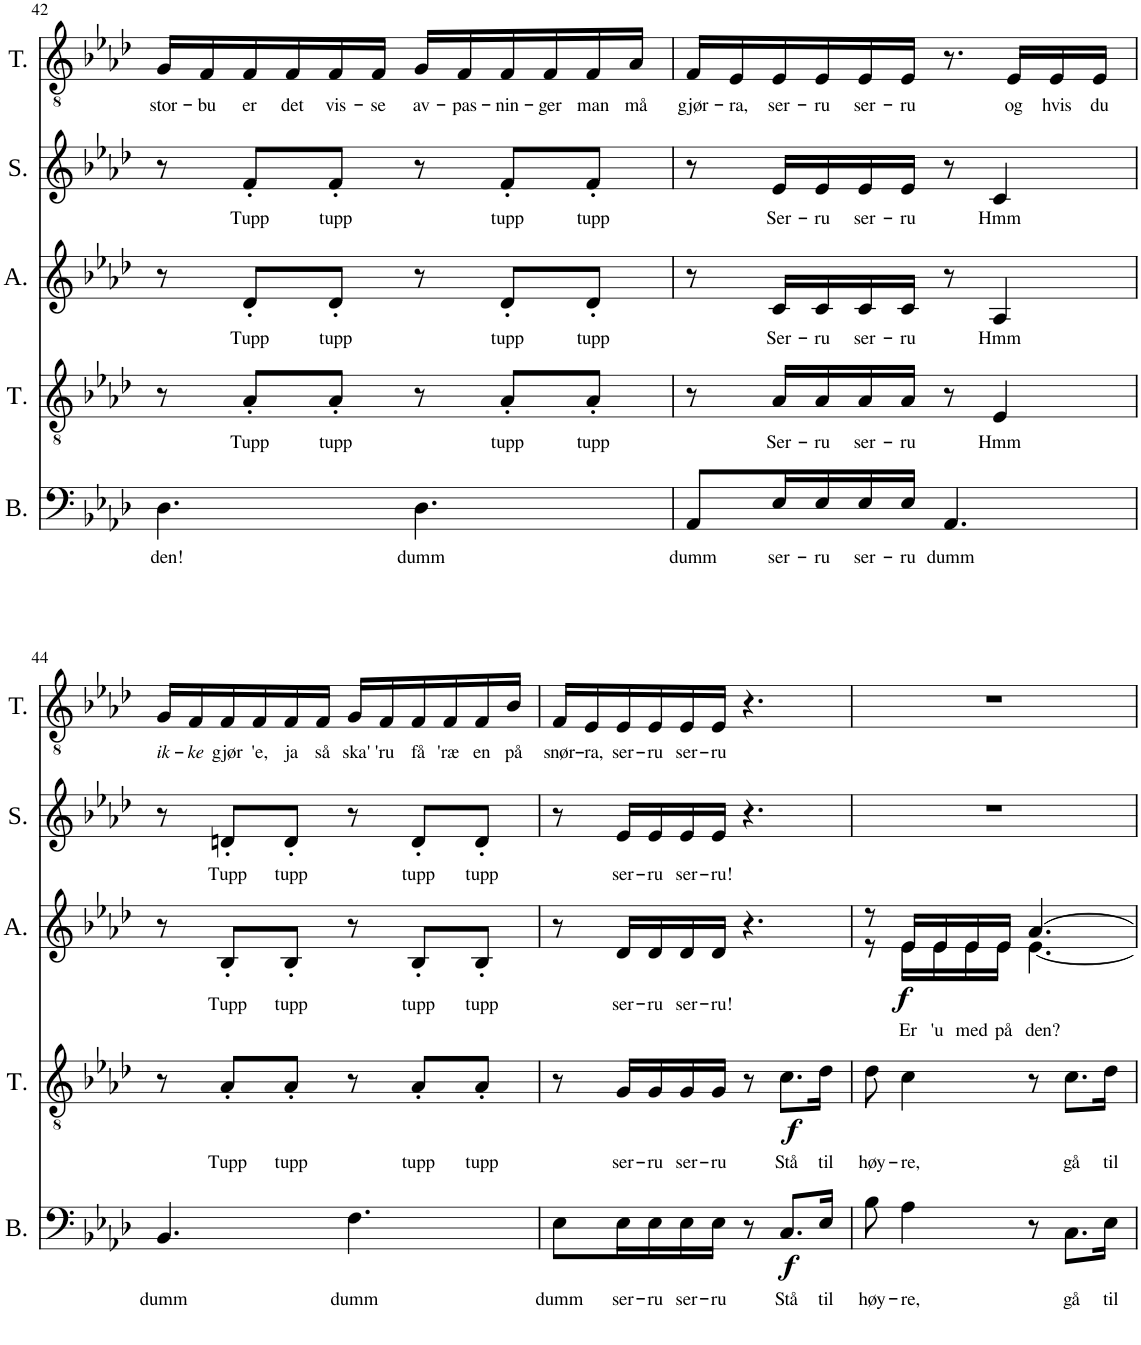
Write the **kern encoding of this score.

**kern	**text	**dynam	**kern	**text	**dynam	**kern	**text	**dynam	**kern	**text	**kern	**text
*part5	*part5	*part5	*part4	*part4	*part4	*part3	*part3	*part3	*part2	*part2	*part1	*part1
*staff5	*staff5	*staff5	*staff4	*staff4	*staff4	*staff3	*staff3	*staff3	*staff2	*staff2	*staff1	*staff1
*I"Bass	*	*	*I"Tenor	*	*	*I"Alto	*	*	*I"Soprano	*	*I"Tenor	*
*I'B.	*	*	*I'T.	*	*	*I'A.	*	*	*I'S.	*	*I'T.	*
!!LO:PB:g=z
*clefF4	*	*	*clefGv2	*	*	*clefG2	*	*	*clefG2	*	*clefGv2	*
*k[b-e-a-d-]	*	*	*k[b-e-a-d-]	*	*	*k[b-e-a-d-]	*	*	*k[b-e-a-d-]	*	*k[b-e-a-d-]	*
*M6/8	*	*	*M6/8	*	*	*M6/8	*	*	*M6/8	*	*M6/8	*
=42	=42	=42	=42	=42	=42	=42	=42	=42	=42	=42	=42	=42
!	!LO:LY:b	!	!	!	!	!	!	!	!	!	!	!LO:LY:b
4.D-\	den!	.	8r	.	.	8r	.	.	8r	.	16G/LL	stor-
!	!	!	!	!	!	!	!	!	!	!	!	!LO:LY:b
.	.	.	.	.	.	.	.	.	.	.	16F/	-bu
!	!	!	!	!LO:LY:b	!	!	!LO:LY:b	!	!	!LO:LY:b	!	!LO:LY:b
.	.	.	8A-'/L	Tupp	.	8d-'/L	Tupp	.	8f'/L	Tupp	16F/	er
!	!	!	!	!	!	!	!	!	!	!	!	!LO:LY:b
.	.	.	.	.	.	.	.	.	.	.	16F/	det
!	!	!	!	!LO:LY:b	!	!	!LO:LY:b	!	!	!LO:LY:b	!	!LO:LY:b
.	.	.	8A-'/J	tupp	.	8d-'/J	tupp	.	8f'/J	tupp	16F/	vis-
!	!	!	!	!	!	!	!	!	!	!	!	!LO:LY:b
.	.	.	.	.	.	.	.	.	.	.	16F/JJ	-se
!	!LO:LY:b	!	!	!	!	!	!	!	!	!	!	!LO:LY:b
4.D-\	dumm	.	8r	.	.	8r	.	.	8r	.	16G/LL	av-
!	!	!	!	!	!	!	!	!	!	!	!	!LO:LY:b
.	.	.	.	.	.	.	.	.	.	.	16F/	-pas-
!	!	!	!	!LO:LY:b	!	!	!LO:LY:b	!	!	!LO:LY:b	!	!LO:LY:b
.	.	.	8A-'/L	tupp	.	8d-'/L	tupp	.	8f'/L	tupp	16F/	-nin-
!	!	!	!	!	!	!	!	!	!	!	!	!LO:LY:b
.	.	.	.	.	.	.	.	.	.	.	16F/	-ger
!	!	!	!	!LO:LY:b	!	!	!LO:LY:b	!	!	!LO:LY:b	!	!LO:LY:b
.	.	.	8A-'/J	tupp	.	8d-'/J	tupp	.	8f'/J	tupp	16F/	man
!	!	!	!	!	!	!	!	!	!	!	!	!LO:LY:b
.	.	.	.	.	.	.	.	.	.	.	16A-/JJ	må
=43	=43	=43	=43	=43	=43	=43	=43	=43	=43	=43	=43	=43
!	!LO:LY:b	!	!	!	!	!	!	!	!	!	!	!LO:LY:b
8AA-/L	dumm	.	8r	.	.	8r	.	.	8r	.	16F/LL	gjør-
!	!	!	!	!	!	!	!	!	!	!	!	!LO:LY:b
.	.	.	.	.	.	.	.	.	.	.	16E-/	-ra,
!	!LO:LY:b	!	!	!LO:LY:b	!	!	!LO:LY:b	!	!	!LO:LY:b	!	!LO:LY:b
16E-/L	ser-	.	16A-/LL	Ser-	.	16c/LL	Ser-	.	16e-/LL	Ser-	16E-/	ser-
!	!LO:LY:b	!	!	!LO:LY:b	!	!	!LO:LY:b	!	!	!LO:LY:b	!	!LO:LY:b
16E-/	-ru	.	16A-/	-ru	.	16c/	-ru	.	16e-/	-ru	16E-/	-ru
!	!LO:LY:b	!	!	!LO:LY:b	!	!	!LO:LY:b	!	!	!LO:LY:b	!	!LO:LY:b
16E-/	ser-	.	16A-/	ser-	.	16c/	ser-	.	16e-/	ser-	16E-/	ser-
!	!LO:LY:b	!	!	!LO:LY:b	!	!	!LO:LY:b	!	!	!LO:LY:b	!	!LO:LY:b
16E-/JJ	-ru	.	16A-/JJ	-ru	.	16c/JJ	-ru	.	16e-/JJ	-ru	16E-/JJ	-ru
!	!LO:LY:b	!	!	!	!	!	!	!	!	!	!	!
4.AA-/	dumm	.	8r	.	.	8r	.	.	8r	.	8.r	.
!	!	!	!	!LO:LY:b	!	!	!LO:LY:b	!	!	!LO:LY:b	!	!
.	.	.	4E-/	Hmm	.	4A-/	Hmm	.	4c/	Hmm	.	.
!	!	!	!	!	!	!	!	!	!	!	!	!LO:LY:b
.	.	.	.	.	.	.	.	.	.	.	16E-/LL	og
!	!	!	!	!	!	!	!	!	!	!	!	!LO:LY:b
.	.	.	.	.	.	.	.	.	.	.	16E-/	hvis
!	!	!	!	!	!	!	!	!	!	!	!	!LO:LY:b
.	.	.	.	.	.	.	.	.	.	.	16E-/JJ	du
!!LO:LB:g=z
=44	=44	=44	=44	=44	=44	=44	=44	=44	=44	=44	=44	=44
!	!LO:LY:b	!	!	!	!	!	!	!	!	!	!	!LO:LY:b
4.BB-/	dumm	.	8r	.	.	8r	.	.	8r	.	16G/LL	ik-
!	!	!	!	!	!	!	!	!	!	!	!	!LO:LY:b
.	.	.	.	.	.	.	.	.	.	.	16F/	-ke
!	!	!	!	!LO:LY:b	!	!	!LO:LY:b	!	!	!LO:LY:b	!	!LO:LY:b
.	.	.	8A-'/L	Tupp	.	8B-'/L	Tupp	.	8dn'/L	Tupp	16F/	gjør
!	!	!	!	!	!	!	!	!	!	!	!	!LO:LY:b
.	.	.	.	.	.	.	.	.	.	.	16F/	'e,
!	!	!	!	!LO:LY:b	!	!	!LO:LY:b	!	!	!LO:LY:b	!	!LO:LY:b
.	.	.	8A-'/J	tupp	.	8B-'/J	tupp	.	8d'/J	tupp	16F/	ja
!	!	!	!	!	!	!	!	!	!	!	!	!LO:LY:b
.	.	.	.	.	.	.	.	.	.	.	16F/JJ	så
!	!LO:LY:b	!	!	!	!	!	!	!	!	!	!	!LO:LY:b
4.F\	dumm	.	8r	.	.	8r	.	.	8r	.	16G/LL	ska'
!	!	!	!	!	!	!	!	!	!	!	!	!LO:LY:b
.	.	.	.	.	.	.	.	.	.	.	16F/	'ru
!	!	!	!	!LO:LY:b	!	!	!LO:LY:b	!	!	!LO:LY:b	!	!LO:LY:b
.	.	.	8A-'/L	tupp	.	8B-'/L	tupp	.	8d'/L	tupp	16F/	få
!	!	!	!	!	!	!	!	!	!	!	!	!LO:LY:b
.	.	.	.	.	.	.	.	.	.	.	16F/	'ræ
!	!	!	!	!LO:LY:b	!	!	!LO:LY:b	!	!	!LO:LY:b	!	!LO:LY:b
.	.	.	8A-'/J	tupp	.	8B-'/J	tupp	.	8d'/J	tupp	16F/	en
!	!	!	!	!	!	!	!	!	!	!	!	!LO:LY:b
.	.	.	.	.	.	.	.	.	.	.	16B-/JJ	på
=45	=45	=45	=45	=45	=45	=45	=45	=45	=45	=45	=45	=45
!	!LO:LY:b	!	!	!	!	!	!	!	!	!	!	!LO:LY:b
8E-\L	dumm	.	8r	.	.	8r	.	.	8r	.	16F/LL	snør-
!	!	!	!	!	!	!	!	!	!	!	!	!LO:LY:b
.	.	.	.	.	.	.	.	.	.	.	16E-/	-ra,
!	!LO:LY:b	!	!	!LO:LY:b	!	!	!LO:LY:b	!	!	!LO:LY:b	!	!LO:LY:b
16E-\L	ser-	.	16G/LL	ser-	.	16d-/LL	ser-	.	16e-/LL	ser-	16E-/	ser-
!	!LO:LY:b	!	!	!LO:LY:b	!	!	!LO:LY:b	!	!	!LO:LY:b	!	!LO:LY:b
16E-\	-ru	.	16G/	-ru	.	16d-/	-ru	.	16e-/	-ru	16E-/	-ru
!	!LO:LY:b	!	!	!LO:LY:b	!	!	!LO:LY:b	!	!	!LO:LY:b	!	!LO:LY:b
16E-\	ser-	.	16G/	ser-	.	16d-/	ser-	.	16e-/	ser-	16E-/	ser-
!	!LO:LY:b	!	!	!LO:LY:b	!	!	!LO:LY:b	!	!	!LO:LY:b	!	!LO:LY:b
16E-\JJ	-ru	.	16G/JJ	-ru	.	16d-/JJ	-ru!	.	16e-/JJ	-ru!	16E-/JJ	-ru
8r	.	.	8r	.	.	4.r	.	.	4.r	.	4.r	.
!	!LO:LY:b	!LO:DY:b	!	!LO:LY:b	!LO:DY:b	!	!	!	!	!	!	!
8.C/L	Stå	f	8.c\L	Stå	f	.	.	.	.	.	.	.
!	!LO:LY:b	!	!	!LO:LY:b	!	!	!	!	!	!	!	!
16E-/Jk	til	.	16d-\Jk	til	.	.	.	.	.	.	.	.
=46	=46	=46	=46	=46	=46	=46	=46	=46	=46	=46	=46	=46
!	!LO:LY:b	!	!	!LO:LY:b	!	!	!	!	!	!	!	!
*	*	*	*	*	*	*^	*	*	*	*	*	*
8B-\	høy-	.	8d-\	høy-	.	8r	8r	.	.	2.r	.	2.r	.
!	!LO:LY:b	!	!	!LO:LY:b	!	!	!	!LO:LY:b	!LO:DY:b	!	!	!	!
4A-\	-re,	.	4c\	-re,	.	16e-/LL	16e-\LL	Er	f	.	.	.	.
!	!	!	!	!	!	!	!	!LO:LY:b	!	!	!	!	!
.	.	.	.	.	.	16e-/	16e-\	'u	.	.	.	.	.
!	!	!	!	!	!	!	!	!LO:LY:b	!	!	!	!	!
.	.	.	.	.	.	16e-/	16e-\	med	.	.	.	.	.
!	!	!	!	!	!	!	!	!LO:LY:b	!	!	!	!	!
.	.	.	.	.	.	16e-/JJ	16e-\JJ	på	.	.	.	.	.
!	!	!	!	!	!	!	!	!LO:LY:b	!	!	!	!	!
8r	.	.	8r	.	.	[4.a-/	[4.e-\	den?	.	.	.	.	.
!	!LO:LY:b	!	!	!LO:LY:b	!	!	!	!	!	!	!	!	!
8.C\L	gå	.	8.c\L	gå	.	.	.	.	.	.	.	.	.
!	!LO:LY:b	!	!	!LO:LY:b	!	!	!	!	!	!	!	!	!
16E-\Jk	til	.	16d-\Jk	til	.	.	.	.	.	.	.	.	.
*	*	*	*	*	*	*v	*v	*	*	*	*	*	*
=	=	=	=	=	=	=	=	=	=	=	=	=
*-	*-	*-	*-	*-	*-	*-	*-	*-	*-	*-	*-	*-
